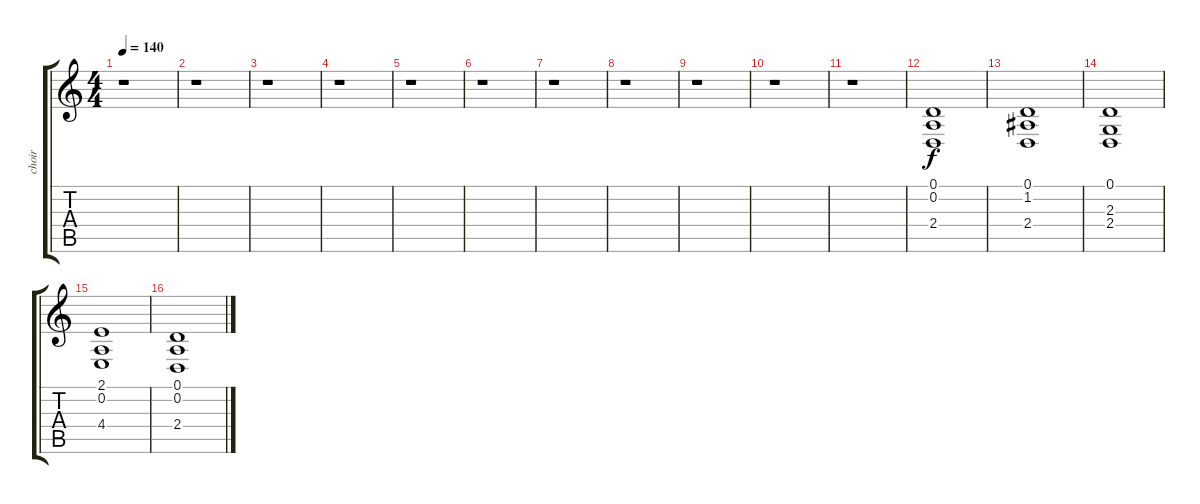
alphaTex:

\track ("choir" "choir") {instrument choiraahs}
\staff {score tabs}
\tuning (D4 A3 F3 C3 G2 D2) {hide}
\ts (4 4)
\tempo 140
\clef g2
\ks c
r.1{dy f} |
r.1 |
r.1 |
r.1 |
r.1 |
r.1 |
r.1 |
r.1 |
r.1 |
r.1 |
r.1 |
(0.1 0.2 2.4).1 |
(0.1 1.2 2.4).1 |
(0.1 2.3 2.4).1 |
(2.1 0.2 4.4).1 |
(0.1 0.2 2.4).1
